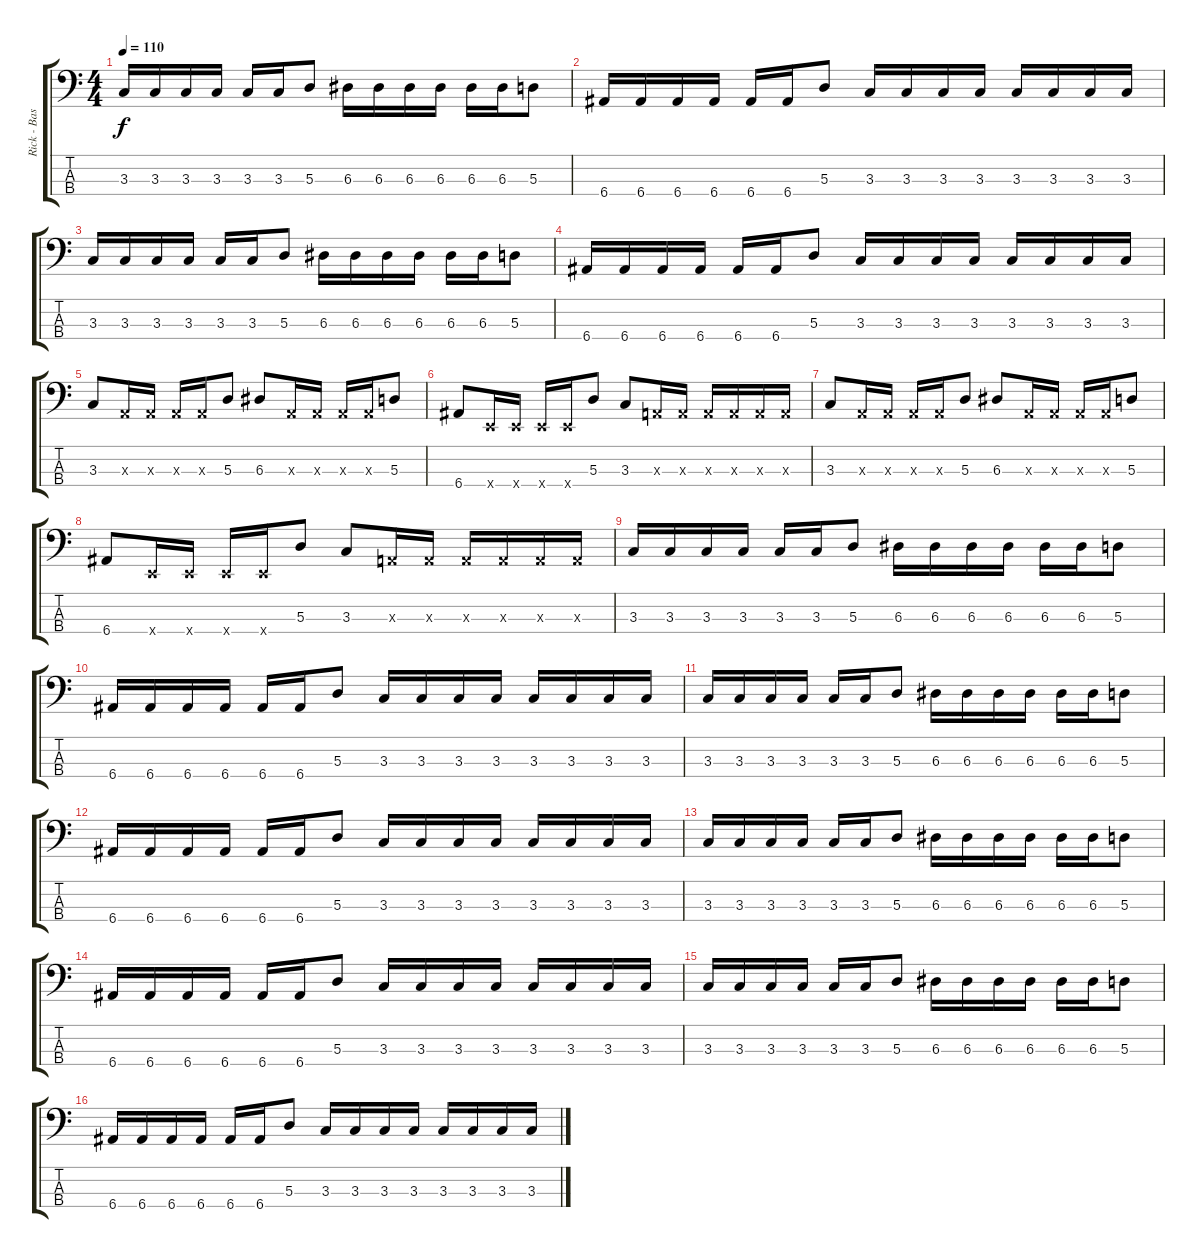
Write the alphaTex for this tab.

\track ("Rick - Bass" "Rick - Bas") {instrument electricbasspick}
\staff {score tabs}
\tuning (G2 D2 A1 E1) {hide}
\ts (4 4)
\tempo 110
\clef f4
\ks c
3.3.16{dy f} 3.3.16 3.3.16 3.3.16 3.3.16 3.3.16 5.3.8 6.3.16 6.3.16 6.3.16 6.3.16 6.3.16 6.3.16 5.3.8 |
6.4.16 6.4.16 6.4.16 6.4.16 6.4.16 6.4.16 5.3.8 3.3.16 3.3.16 3.3.16 3.3.16 3.3.16 3.3.16 3.3.16 3.3.16 |
3.3.16 3.3.16 3.3.16 3.3.16 3.3.16 3.3.16 5.3.8 6.3.16 6.3.16 6.3.16 6.3.16 6.3.16 6.3.16 5.3.8 |
6.4.16 6.4.16 6.4.16 6.4.16 6.4.16 6.4.16 5.3.8 3.3.16 3.3.16 3.3.16 3.3.16 3.3.16 3.3.16 3.3.16 3.3.16 |
3.3.8 0.3{x}.16 0.3{x}.16 0.3{x}.16 0.3{x}.16 5.3.8 6.3.8 0.3{x}.16 0.3{x}.16 0.3{x}.16 0.3{x}.16 5.3.8 |
6.4.8 0.4{x}.16 0.4{x}.16 0.4{x}.16 0.4{x}.16 5.3.8 3.3.8 0.3{x}.16 0.3{x}.16 0.3{x}.16 0.3{x}.16 0.3{x}.16 0.3{x}.16 |
3.3.8 0.3{x}.16 0.3{x}.16 0.3{x}.16 0.3{x}.16 5.3.8 6.3.8 0.3{x}.16 0.3{x}.16 0.3{x}.16 0.3{x}.16 5.3.8 |
6.4.8 0.4{x}.16 0.4{x}.16 0.4{x}.16 0.4{x}.16 5.3.8 3.3.8 0.3{x}.16 0.3{x}.16 0.3{x}.16 0.3{x}.16 0.3{x}.16 0.3{x}.16 |
3.3.16 3.3.16 3.3.16 3.3.16 3.3.16 3.3.16 5.3.8 6.3.16 6.3.16 6.3.16 6.3.16 6.3.16 6.3.16 5.3.8 |
6.4.16 6.4.16 6.4.16 6.4.16 6.4.16 6.4.16 5.3.8 3.3.16 3.3.16 3.3.16 3.3.16 3.3.16 3.3.16 3.3.16 3.3.16 |
3.3.16 3.3.16 3.3.16 3.3.16 3.3.16 3.3.16 5.3.8 6.3.16 6.3.16 6.3.16 6.3.16 6.3.16 6.3.16 5.3.8 |
6.4.16 6.4.16 6.4.16 6.4.16 6.4.16 6.4.16 5.3.8 3.3.16 3.3.16 3.3.16 3.3.16 3.3.16 3.3.16 3.3.16 3.3.16 |
3.3.16 3.3.16 3.3.16 3.3.16 3.3.16 3.3.16 5.3.8 6.3.16 6.3.16 6.3.16 6.3.16 6.3.16 6.3.16 5.3.8 |
6.4.16 6.4.16 6.4.16 6.4.16 6.4.16 6.4.16 5.3.8 3.3.16 3.3.16 3.3.16 3.3.16 3.3.16 3.3.16 3.3.16 3.3.16 |
3.3.16 3.3.16 3.3.16 3.3.16 3.3.16 3.3.16 5.3.8 6.3.16 6.3.16 6.3.16 6.3.16 6.3.16 6.3.16 5.3.8 |
6.4.16 6.4.16 6.4.16 6.4.16 6.4.16 6.4.16 5.3.8 3.3.16 3.3.16 3.3.16 3.3.16 3.3.16 3.3.16 3.3.16 3.3.16
